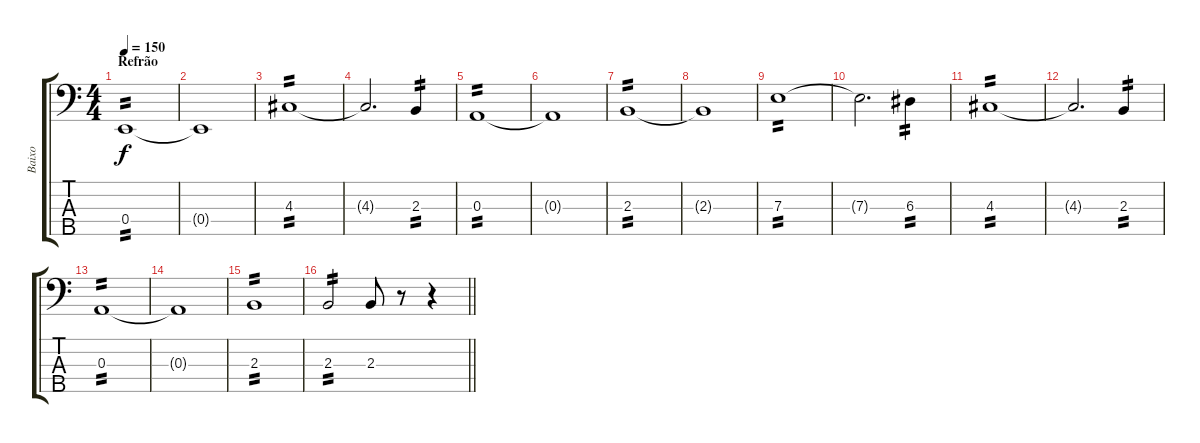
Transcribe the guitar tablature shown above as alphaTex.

\track ("Baixo" "Baixo") {instrument electricbassfinger}
\staff {score tabs}
\tuning (G2 D2 A1 E1 B0) {hide}
\ts (4 4)
\section ("" "Refrão")
\tempo 150
\clef f4
\ks c
0.4.1{tp 2 dy f} |
0.4{t}.1 |
4.3.1{tp 2} |
4.3{t}.2{d} 2.3.4{tp 2} |
0.3.1{tp 2} |
0.3{t}.1 |
2.3.1{tp 2} |
2.3{t}.1 |
7.3.1{tp 2} |
7.3{t}.2{d} 6.3.4{tp 2} |
4.3.1{tp 2} |
4.3{t}.2{d} 2.3.4{tp 2} |
0.3.1{tp 2} |
0.3{t}.1 |
2.3.1{tp 2} |
\barLineRight lightlight
2.3.2{tp 2} 2.3.8 r.8 r.4
